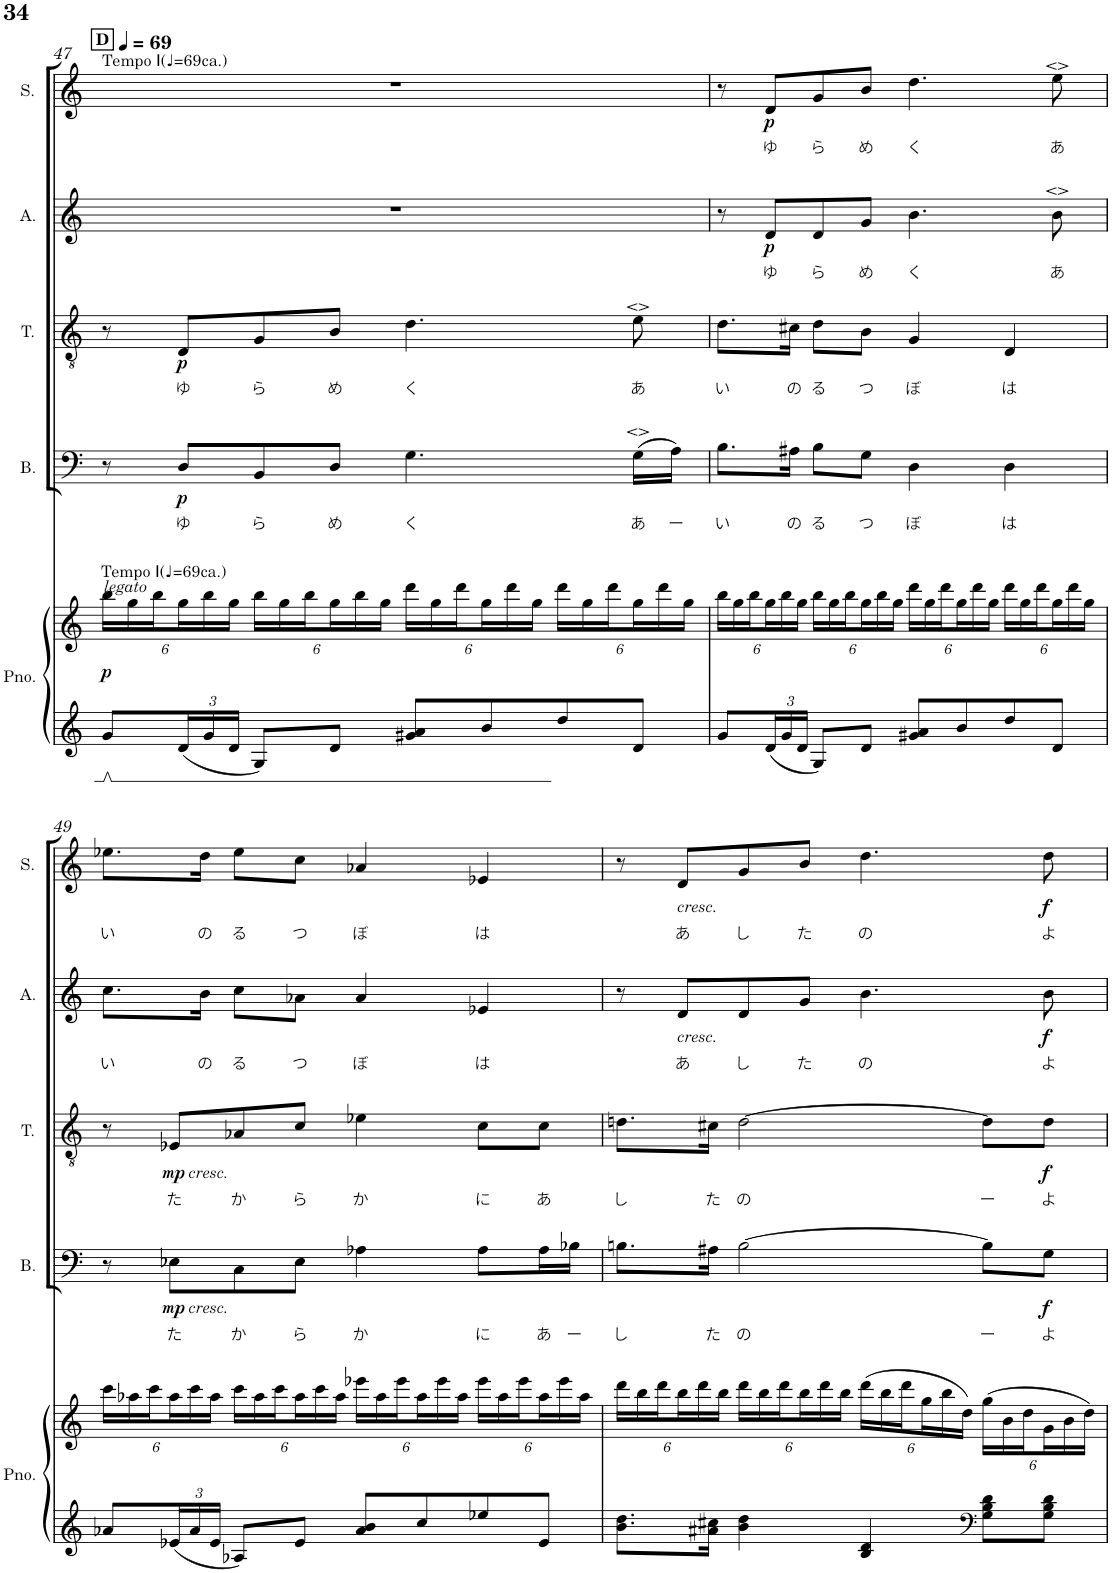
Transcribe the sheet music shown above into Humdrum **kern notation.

**kern	**kern	**dynam	**kern	**text	**dynam	**kern	**text	**dynam	**kern	**text	**dynam	**kern	**text	**dynam
*part5	*part5	*part5	*part4	*part4	*part4	*part3	*part3	*part3	*part2	*part2	*part2	*part1	*part1	*part1
*staff6	*staff5	*staff5/6	*staff4	*staff4	*staff4	*staff3	*staff3	*staff3	*staff2	*staff2	*staff2	*staff1	*staff1	*staff1
*I"Piano	*	*	*I"Bass	*	*	*I"Tenor	*	*	*I"Alto	*	*	*I"Soprano	*	*
*I'Pno.	*	*	*I'B.	*	*	*I'T.	*	*	*I'A.	*	*	*I'S.	*	*
!!LO:PB:g=z
*clefG2	*clefG2	*	*clefF4	*	*	*clefGv2	*	*	*clefG2	*	*	*clefG2	*	*
*	*	*	*Trd12c21	*	*	*Trd8c14	*	*	*Trd1c2	*	*	*Trd1c2	*	*
*k[]	*k[]	*	*k[]	*	*	*k[]	*	*	*k[]	*	*	*k[]	*	*
*M4/4	*M4/4	*	*M4/4	*	*	*M4/4	*	*	*M4/4	*	*	*M4/4	*	*
*MM69	*MM69	*	*MM69	*	*	*MM69	*	*	*MM69	*	*	*MM69	*	*
*	*Xbrackettup	*	*	*	*	*	*	*	*	*	*	*	*	*
!!LO:REH:place=s1:a:B:cj:t=D
=47	=47	=47	=47	=47	=47	=47	=47	=47	=47	=47	=47	=47	=47	=47
!	!	!	!	!	!	!	!	!	!	!	!	!LO:TX:a:t=Tempo Ⅰ(♩=69ca.)	!	!
!	!LO:TX:a:t=Tempo Ⅰ(♩=69ca.)	!	!	!	!	!	!	!	!	!	!	!	!	!
!	!LO:TX:a:i:t=legato	!	!	!	!	!	!	!	!	!	!	!	!	!
!	!	!LO:DY:b	!	!	!	!	!	!	!	!	!	!	!	!
8g/L	24bb\LL	p	8r	.	.	8r	.	.	1r	.	.	1r	.	.
.	24gg\	.	.	.	.	.	.	.	.	.	.	.	.	.
.	24bb\J	.	.	.	.	.	.	.	.	.	.	.	.	.
*Xbrackettup	*	*	*	*	*	*	*	*	*	*	*	*	*	*
!	!	!	!	!LO:LY:b	!LO:DY:b	!	!LO:LY:b	!LO:DY:b	!	!	!	!	!	!
24d/L	24gg\L	.	8D/L	ゆ	p	8D/L	ゆ	p	.	.	.	.	.	.
24g/	24bb\	.	.	.	.	.	.	.	.	.	.	.	.	.
24d/JJ	24gg\JJ	.	.	.	.	.	.	.	.	.	.	.	.	.
!	!	!	!	!LO:LY:b	!	!	!LO:LY:b	!	!	!	!	!	!	!
8G/L	24bb\LL	.	8BB/	ら	.	8G/	ら	.	.	.	.	.	.	.
.	24gg\	.	.	.	.	.	.	.	.	.	.	.	.	.
.	24bb\J	.	.	.	.	.	.	.	.	.	.	.	.	.
!	!	!	!	!LO:LY:b	!	!	!LO:LY:b	!	!	!	!	!	!	!
8d/J	24gg\L	.	8D/J	め	.	8B/J	め	.	.	.	.	.	.	.
.	24bb\	.	.	.	.	.	.	.	.	.	.	.	.	.
.	24gg\JJ	.	.	.	.	.	.	.	.	.	.	.	.	.
!	!	!	!	!LO:LY:b	!	!	!LO:LY:b	!	!	!	!	!	!	!
8g#X/ 8a/L	24ddd\LL	.	4.G\	く	.	4.d\	く	.	.	.	.	.	.	.
.	24gg\	.	.	.	.	.	.	.	.	.	.	.	.	.
.	24ddd\J	.	.	.	.	.	.	.	.	.	.	.	.	.
8b/	24gg\L	.	.	.	.	.	.	.	.	.	.	.	.	.
.	24ddd\	.	.	.	.	.	.	.	.	.	.	.	.	.
.	24gg\JJ	.	.	.	.	.	.	.	.	.	.	.	.	.
8dd/	24ddd\LL	.	.	.	.	.	.	.	.	.	.	.	.	.
.	24gg\	.	.	.	.	.	.	.	.	.	.	.	.	.
.	24ddd\J	.	.	.	.	.	.	.	.	.	.	.	.	.
!	!	!	!	!LO:LY:b	!	!	!LO:LY:b	!	!	!	!	!	!	!
8d/J	24gg\L	.	(16G\LL	あ	.	8e\	あ	.	.	.	.	.	.	.
.	24ddd\	.	.	.	.	.	.	.	.	.	.	.	.	.
!	!	!	!	!LO:LY:b	!	!	!	!	!	!	!	!	!	!
.	.	.	16A\JJ)	ー	.	.	.	.	.	.	.	.	.	.
.	24gg\JJ	.	.	.	.	.	.	.	.	.	.	.	.	.
=48	=48	=48	=48	=48	=48	=48	=48	=48	=48	=48	=48	=48	=48	=48
!	!	!	!	!LO:LY:b	!	!	!LO:LY:b	!	!	!	!	!	!	!
8g/L	24bb\LL	.	8.B\L	い	.	8.d\L	い	.	8r	.	.	8r	.	.
.	24gg\	.	.	.	.	.	.	.	.	.	.	.	.	.
.	24bb\J	.	.	.	.	.	.	.	.	.	.	.	.	.
!	!	!	!	!	!	!	!	!	!	!LO:LY:b	!LO:DY:b	!	!LO:LY:b	!LO:DY:b
24d/L	24gg\L	.	.	.	.	.	.	.	8d/L	ゆ	p	8d/L	ゆ	p
24g/	24bb\	.	.	.	.	.	.	.	.	.	.	.	.	.
!	!	!	!	!LO:LY:b	!	!	!LO:LY:b	!	!	!	!	!	!	!
.	.	.	16A#X\Jk	の	.	16c#X\Jk	の	.	.	.	.	.	.	.
24d/JJ	24gg\JJ	.	.	.	.	.	.	.	.	.	.	.	.	.
!	!	!	!	!LO:LY:b	!	!	!LO:LY:b	!	!	!LO:LY:b	!	!	!LO:LY:b	!
8G/L	24bb\LL	.	8B\L	る	.	8d\L	る	.	8d/	ら	.	8g/	ら	.
.	24gg\	.	.	.	.	.	.	.	.	.	.	.	.	.
.	24bb\J	.	.	.	.	.	.	.	.	.	.	.	.	.
!	!	!	!	!LO:LY:b	!	!	!LO:LY:b	!	!	!LO:LY:b	!	!	!LO:LY:b	!
8d/J	24gg\L	.	8G\J	つ	.	8B\J	つ	.	8g/J	め	.	8b/J	め	.
.	24bb\	.	.	.	.	.	.	.	.	.	.	.	.	.
.	24gg\JJ	.	.	.	.	.	.	.	.	.	.	.	.	.
!	!	!	!	!LO:LY:b	!	!	!LO:LY:b	!	!	!LO:LY:b	!	!	!LO:LY:b	!
8g#X/ 8a/L	24ddd\LL	.	4D\	ぼ	.	4G/	ぼ	.	4.b\	く	.	4.dd\	く	.
.	24gg\	.	.	.	.	.	.	.	.	.	.	.	.	.
.	24ddd\J	.	.	.	.	.	.	.	.	.	.	.	.	.
8b/	24gg\L	.	.	.	.	.	.	.	.	.	.	.	.	.
.	24ddd\	.	.	.	.	.	.	.	.	.	.	.	.	.
.	24gg\JJ	.	.	.	.	.	.	.	.	.	.	.	.	.
!	!	!	!	!LO:LY:b	!	!	!LO:LY:b	!	!	!	!	!	!	!
8dd/	24ddd\LL	.	4D\	は	.	4D/	は	.	.	.	.	.	.	.
.	24gg\	.	.	.	.	.	.	.	.	.	.	.	.	.
.	24ddd\J	.	.	.	.	.	.	.	.	.	.	.	.	.
!	!	!	!	!	!	!	!	!	!	!LO:LY:b	!	!	!LO:LY:b	!
8d/J	24gg\L	.	.	.	.	.	.	.	8b\	あ	.	8ee\	あ	.
.	24ddd\	.	.	.	.	.	.	.	.	.	.	.	.	.
.	24gg\JJ	.	.	.	.	.	.	.	.	.	.	.	.	.
!!LO:LB:g=z
=49	=49	=49	=49	=49	=49	=49	=49	=49	=49	=49	=49	=49	=49	=49
!	!	!	!	!	!	!	!	!	!	!LO:LY:b	!	!	!LO:LY:b	!
8a-X/L	24ccc\LL	.	8r	.	.	8r	.	.	8.cc\L	い	.	8.ee-X\L	い	.
.	24aa-X\	.	.	.	.	.	.	.	.	.	.	.	.	.
.	24ccc\J	.	.	.	.	.	.	.	.	.	.	.	.	.
!	!	!	!	!	!	!LO:TX:b:i:t=cresc.	!	!	!	!	!	!	!	!
!	!	!	!LO:TX:b:i:t=cresc.	!	!	!	!	!	!	!	!	!	!	!
!	!	!	!	!LO:LY:b	!LO:DY:b	!	!LO:LY:b	!LO:DY:b	!	!	!	!	!	!
24e-X/L	24aa-\L	.	8E-X\L	た	mp	8E-X/L	た	mp	.	.	.	.	.	.
24a-/	24ccc\	.	.	.	.	.	.	.	.	.	.	.	.	.
!	!	!	!	!	!	!	!	!	!	!LO:LY:b	!	!	!LO:LY:b	!
.	.	.	.	.	.	.	.	.	16b\Jk	の	.	16dd\Jk	の	.
24e-/JJ	24aa-\JJ	.	.	.	.	.	.	.	.	.	.	.	.	.
!	!	!	!	!LO:LY:b	!	!	!LO:LY:b	!	!	!LO:LY:b	!	!	!LO:LY:b	!
8A-X/L	24ccc\LL	.	8C\	か	.	8A-X/	か	.	8cc\L	る	.	8ee-\L	る	.
.	24aa-\	.	.	.	.	.	.	.	.	.	.	.	.	.
.	24ccc\J	.	.	.	.	.	.	.	.	.	.	.	.	.
!	!	!	!	!LO:LY:b	!	!	!LO:LY:b	!	!	!LO:LY:b	!	!	!LO:LY:b	!
8e-/J	24aa-\L	.	8E-\J	ら	.	8c/J	ら	.	8a-X\J	つ	.	8cc\J	つ	.
.	24ccc\	.	.	.	.	.	.	.	.	.	.	.	.	.
.	24aa-\JJ	.	.	.	.	.	.	.	.	.	.	.	.	.
!	!	!	!	!LO:LY:b	!	!	!LO:LY:b	!	!	!LO:LY:b	!	!	!LO:LY:b	!
8a-/ 8b/L	24eee-X\LL	.	4A-X\	か	.	4e-X\	か	.	4a-/	ぼ	.	4a-X/	ぼ	.
.	24aa-\	.	.	.	.	.	.	.	.	.	.	.	.	.
.	24eee-\J	.	.	.	.	.	.	.	.	.	.	.	.	.
8cc/	24aa-\L	.	.	.	.	.	.	.	.	.	.	.	.	.
.	24eee-\	.	.	.	.	.	.	.	.	.	.	.	.	.
.	24aa-\JJ	.	.	.	.	.	.	.	.	.	.	.	.	.
!	!	!	!	!LO:LY:b	!	!	!LO:LY:b	!	!	!LO:LY:b	!	!	!LO:LY:b	!
8ee-X/	24eee-\LL	.	8A-\L	に	.	8c\L	に	.	4e-X/	は	.	4e-X/	は	.
.	24aa-\	.	.	.	.	.	.	.	.	.	.	.	.	.
.	24eee-\J	.	.	.	.	.	.	.	.	.	.	.	.	.
!	!	!	!	!LO:LY:b	!	!	!LO:LY:b	!	!	!	!	!	!	!
8e-/J	24aa-\L	.	16A-\L	あ	.	8c\J	あ	.	.	.	.	.	.	.
.	24eee-\	.	.	.	.	.	.	.	.	.	.	.	.	.
!	!	!	!	!LO:LY:b	!	!	!	!	!	!	!	!	!	!
.	.	.	16B-X\JJ	ー	.	.	.	.	.	.	.	.	.	.
.	24aa-\JJ	.	.	.	.	.	.	.	.	.	.	.	.	.
=50	=50	=50	=50	=50	=50	=50	=50	=50	=50	=50	=50	=50	=50	=50
!	!	!	!	!LO:LY:b	!	!	!LO:LY:b	!	!	!	!	!	!	!
8.b\ 8.dd\L	24ddd\LL	.	8.Bn\L	し	.	8.dn\L	し	.	8r	.	.	8r	.	.
.	24bb\	.	.	.	.	.	.	.	.	.	.	.	.	.
.	24ddd\J	.	.	.	.	.	.	.	.	.	.	.	.	.
!	!	!	!	!	!	!	!	!	!	!	!	!LO:TX:b:i:t=cresc.	!	!
!	!	!	!	!	!	!	!	!	!LO:TX:b:i:t=cresc.	!	!	!	!	!
!	!	!	!	!	!	!	!	!	!	!LO:LY:b	!	!	!LO:LY:b	!
.	24bb\L	.	.	.	.	.	.	.	8d/L	あ	.	8d/L	あ	.
.	24ddd\	.	.	.	.	.	.	.	.	.	.	.	.	.
!	!	!	!	!LO:LY:b	!	!	!LO:LY:b	!	!	!	!	!	!	!
16a#X\ 16cc#X\Jk	.	.	16A#X\Jk	た	.	16c#X\Jk	た	.	.	.	.	.	.	.
.	24bb\JJ	.	.	.	.	.	.	.	.	.	.	.	.	.
!	!	!	!	!LO:LY:b	!	!	!LO:LY:b	!	!	!LO:LY:b	!	!	!LO:LY:b	!
4b\ 4dd\	24ddd\LL	.	[2B\	の	.	[2d\	の	.	8d/	し	.	8g/	し	.
.	24bb\	.	.	.	.	.	.	.	.	.	.	.	.	.
.	24ddd\J	.	.	.	.	.	.	.	.	.	.	.	.	.
!	!	!	!	!	!	!	!	!	!	!LO:LY:b	!	!	!LO:LY:b	!
.	24bb\L	.	.	.	.	.	.	.	8g/J	た	.	8b/J	た	.
.	24ddd\	.	.	.	.	.	.	.	.	.	.	.	.	.
.	24bb\JJ	.	.	.	.	.	.	.	.	.	.	.	.	.
!	!	!	!	!	!	!	!	!	!	!LO:LY:b	!	!	!LO:LY:b	!
4B/ 4d/	(24ddd\LL	.	.	.	.	.	.	.	4.b\	の	.	4.dd\	の	.
.	24bb\	.	.	.	.	.	.	.	.	.	.	.	.	.
.	24ddd\J	.	.	.	.	.	.	.	.	.	.	.	.	.
.	24gg\L	.	.	.	.	.	.	.	.	.	.	.	.	.
.	24bb\	.	.	.	.	.	.	.	.	.	.	.	.	.
.	24dd\JJ)	.	.	.	.	.	.	.	.	.	.	.	.	.
*clefF4	*	*	*	*	*	*	*	*	*	*	*	*	*	*
!	!	!	!	!LO:LY:b	!	!	!LO:LY:b	!	!	!	!	!	!	!
8G\ 8B\ 8d\L	(24gg\LL	.	8B\L]	ー	.	8d\L]	ー	.	.	.	.	.	.	.
.	24b\	.	.	.	.	.	.	.	.	.	.	.	.	.
.	24dd\J	.	.	.	.	.	.	.	.	.	.	.	.	.
!	!	!	!	!LO:LY:b	!LO:DY:b	!	!LO:LY:b	!LO:DY:b	!	!LO:LY:b	!LO:DY:b	!	!LO:LY:b	!LO:DY:b
8G\ 8B\ 8d\J	24g\L	.	8G\J	よ	f	8d\J	よ	f	8b\	よ	f	8dd\	よ	f
.	24b\	.	.	.	.	.	.	.	.	.	.	.	.	.
.	24dd\JJ)	.	.	.	.	.	.	.	.	.	.	.	.	.
=	=	=	=	=	=	=	=	=	=	=	=	=	=	=
*-	*-	*-	*-	*-	*-	*-	*-	*-	*-	*-	*-	*-	*-	*-
